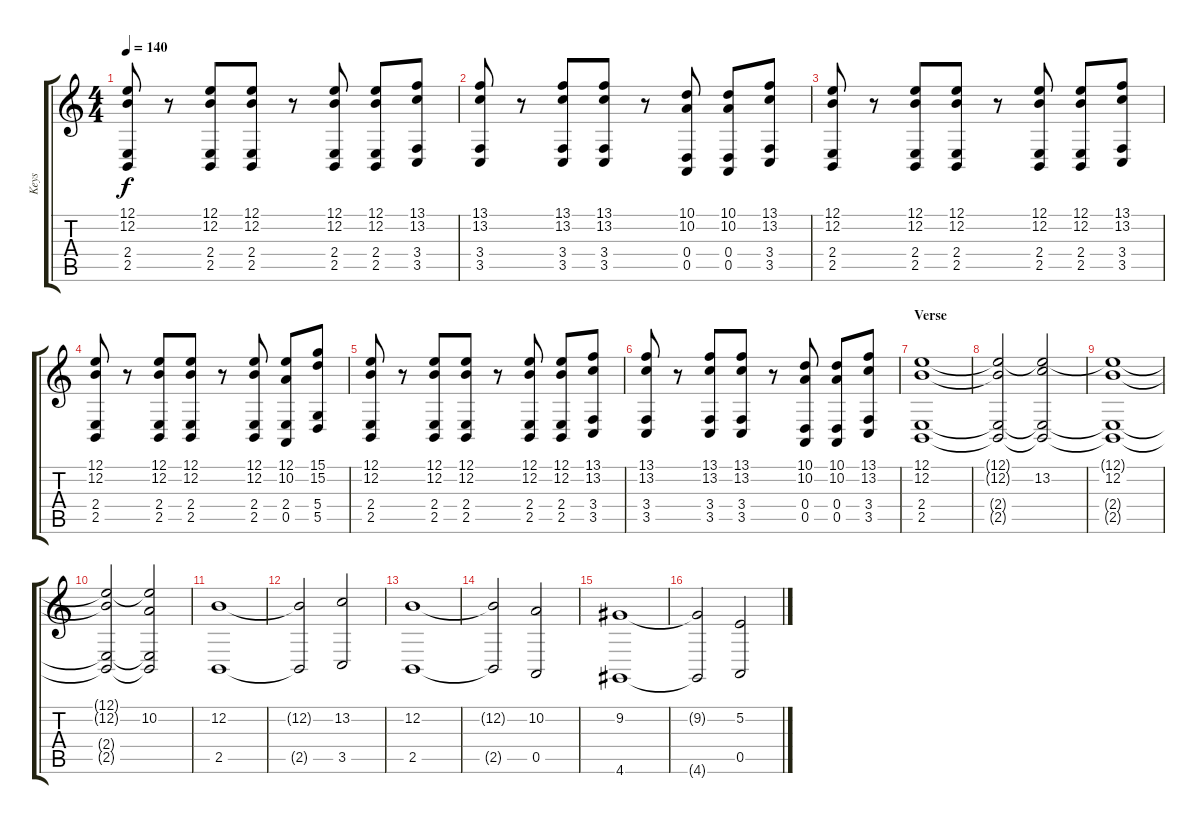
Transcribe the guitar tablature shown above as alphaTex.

\track ("Keys" "Keys") {instrument stringensemble1}
\staff {score tabs}
\tuning (E4 B3 G3 D3 A2 E2) {hide}
\ts (4 4)
\tempo 140
\clef g2
\ks c
(12.1 12.2 2.4 2.5).8{dy f} r.8 (12.1 12.2 2.4 2.5).8 (12.1 12.2 2.4 2.5).8 r.8 (12.1 12.2 2.4 2.5).8 (12.1 12.2 2.4 2.5).8 (13.1 13.2 3.4 3.5).8 |
(13.1 13.2 3.4 3.5).8 r.8 (13.1 13.2 3.4 3.5).8 (13.1 13.2 3.4 3.5).8 r.8 (10.1 10.2 0.4 0.5).8 (10.1 10.2 0.4 0.5).8 (13.1 13.2 3.4 3.5).8 |
(12.1 12.2 2.4 2.5).8 r.8 (12.1 12.2 2.4 2.5).8 (12.1 12.2 2.4 2.5).8 r.8 (12.1 12.2 2.4 2.5).8 (12.1 12.2 2.4 2.5).8 (13.1 13.2 3.4 3.5).8 |
(12.1 12.2 2.4 2.5).8 r.8 (12.1 12.2 2.4 2.5).8 (12.1 12.2 2.4 2.5).8 r.8 (12.1 12.2 2.4 2.5).8 (12.1 10.2 2.4 0.5).8 (15.1 15.2 5.4 5.5).8 |
(12.1 12.2 2.4 2.5).8 r.8 (12.1 12.2 2.4 2.5).8 (12.1 12.2 2.4 2.5).8 r.8 (12.1 12.2 2.4 2.5).8 (12.1 12.2 2.4 2.5).8 (13.1 13.2 3.4 3.5).8 |
(13.1 13.2 3.4 3.5).8 r.8 (13.1 13.2 3.4 3.5).8 (13.1 13.2 3.4 3.5).8 r.8 (10.1 10.2 0.4 0.5).8 (10.1 10.2 0.4 0.5).8 (13.1 13.2 3.4 3.5).8 |
\section ("" "Verse")
(12.1 12.2 2.4 2.5).1{volume 8} |
(12.1{t} 12.2{t} 2.4{t} 2.5{t}).2 (12.1{t} 13.2 2.4{t} 2.5{t}).2 |
(12.1{t} 12.2 2.4{t} 2.5{t}).1{volume 6} |
(12.1{t} 12.2{t} 2.4{t} 2.5{t}).2 (12.1{t} 10.2 2.4{t} 2.5{t}).2 |
(12.2 2.5).1{volume 14} |
(12.2{t} 2.5{t}).2 (13.2 3.5).2 |
(12.2 2.5).1 |
(12.2{t} 2.5{t}).2 (10.2 0.5).2 |
(9.2 4.6).1 |
(9.2{t} 4.6{t}).2 (5.2 0.5).2
